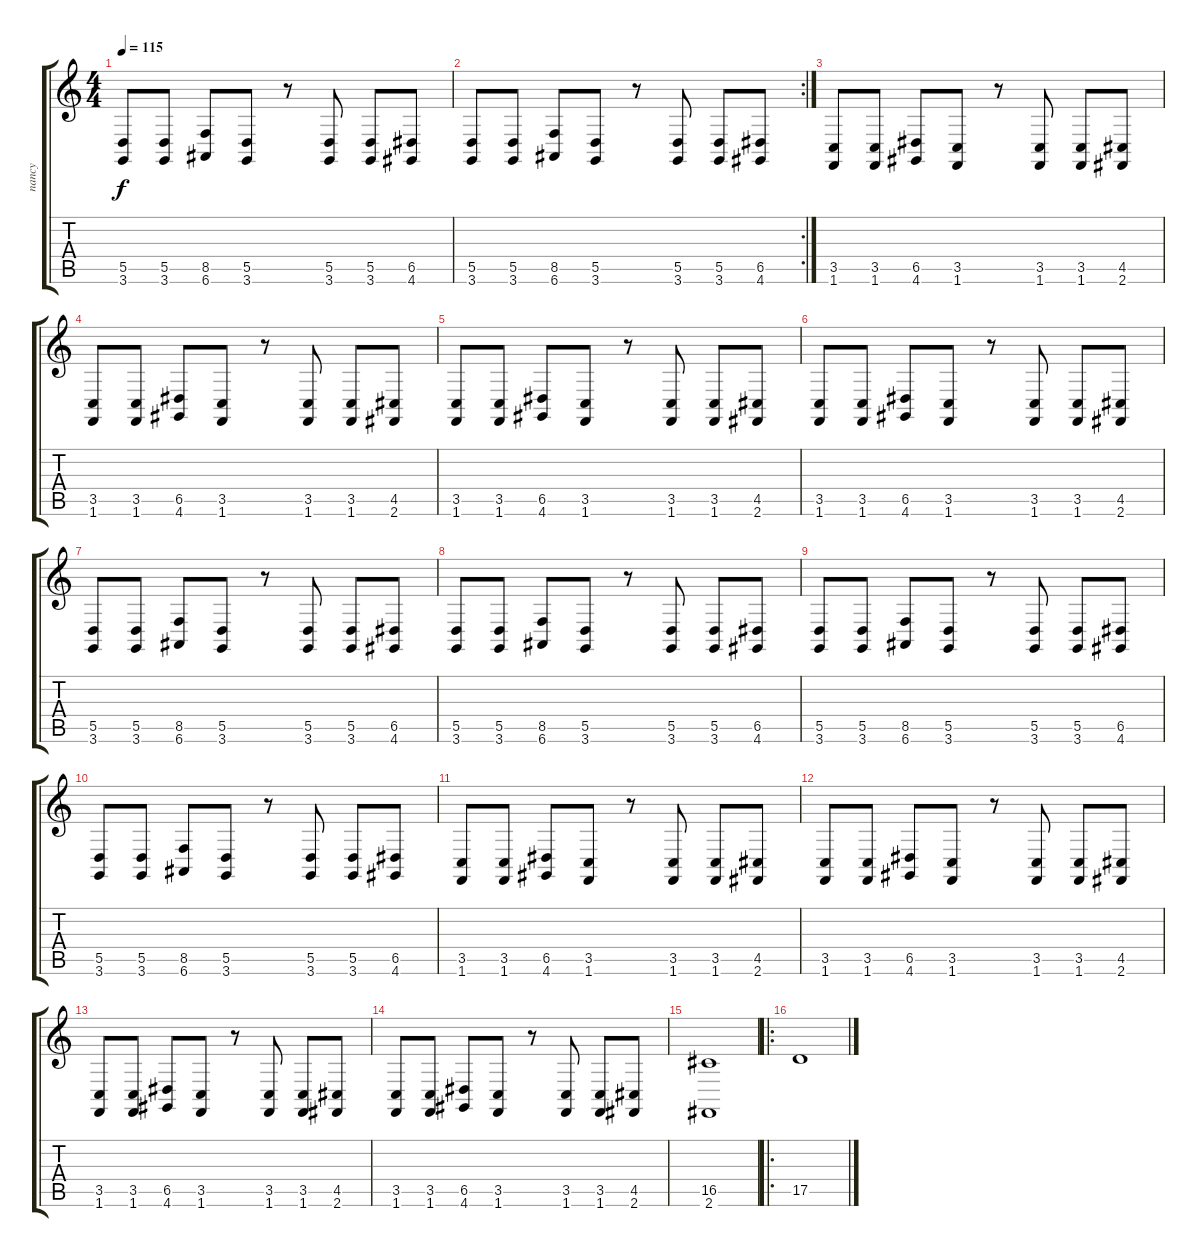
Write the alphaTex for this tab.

\track ("nancy" "nancy") {instrument choiraahs}
\staff {score tabs}
\tuning (E4 B3 G3 D3 A2 E2) {hide}
\ts (4 4)
\tempo 115
\clef g2
\ks c
(5.5 3.6).8{dy f} (5.5 3.6).8 (8.5 6.6).8 (5.5 3.6).8 r.8 (5.5 3.6).8 (5.5 3.6).8 (6.5 4.6).8 |
\rc 2
(5.5 3.6).8 (5.5 3.6).8 (8.5 6.6).8 (5.5 3.6).8 r.8 (5.5 3.6).8 (5.5 3.6).8 (6.5 4.6).8 |
(3.5 1.6).8 (3.5 1.6).8 (6.5 4.6).8 (3.5 1.6).8 r.8 (3.5 1.6).8 (3.5 1.6).8 (4.5 2.6).8 |
(3.5 1.6).8 (3.5 1.6).8 (6.5 4.6).8 (3.5 1.6).8 r.8 (3.5 1.6).8 (3.5 1.6).8 (4.5 2.6).8 |
(3.5 1.6).8 (3.5 1.6).8 (6.5 4.6).8 (3.5 1.6).8 r.8 (3.5 1.6).8 (3.5 1.6).8 (4.5 2.6).8 |
(3.5 1.6).8 (3.5 1.6).8 (6.5 4.6).8 (3.5 1.6).8 r.8 (3.5 1.6).8 (3.5 1.6).8 (4.5 2.6).8 |
(5.5 3.6).8 (5.5 3.6).8 (8.5 6.6).8 (5.5 3.6).8 r.8 (5.5 3.6).8 (5.5 3.6).8 (6.5 4.6).8 |
(5.5 3.6).8 (5.5 3.6).8 (8.5 6.6).8 (5.5 3.6).8 r.8 (5.5 3.6).8 (5.5 3.6).8 (6.5 4.6).8 |
(5.5 3.6).8 (5.5 3.6).8 (8.5 6.6).8 (5.5 3.6).8 r.8 (5.5 3.6).8 (5.5 3.6).8 (6.5 4.6).8 |
(5.5 3.6).8 (5.5 3.6).8 (8.5 6.6).8 (5.5 3.6).8 r.8 (5.5 3.6).8 (5.5 3.6).8 (6.5 4.6).8 |
(3.5 1.6).8 (3.5 1.6).8 (6.5 4.6).8 (3.5 1.6).8 r.8 (3.5 1.6).8 (3.5 1.6).8 (4.5 2.6).8 |
(3.5 1.6).8 (3.5 1.6).8 (6.5 4.6).8 (3.5 1.6).8 r.8 (3.5 1.6).8 (3.5 1.6).8 (4.5 2.6).8 |
(3.5 1.6).8 (3.5 1.6).8 (6.5 4.6).8 (3.5 1.6).8 r.8 (3.5 1.6).8 (3.5 1.6).8 (4.5 2.6).8 |
(3.5 1.6).8 (3.5 1.6).8 (6.5 4.6).8 (3.5 1.6).8 r.8 (3.5 1.6).8 (3.5 1.6).8 (4.5 2.6).8 |
(16.5 2.6).1 |
\ro
17.5.1
